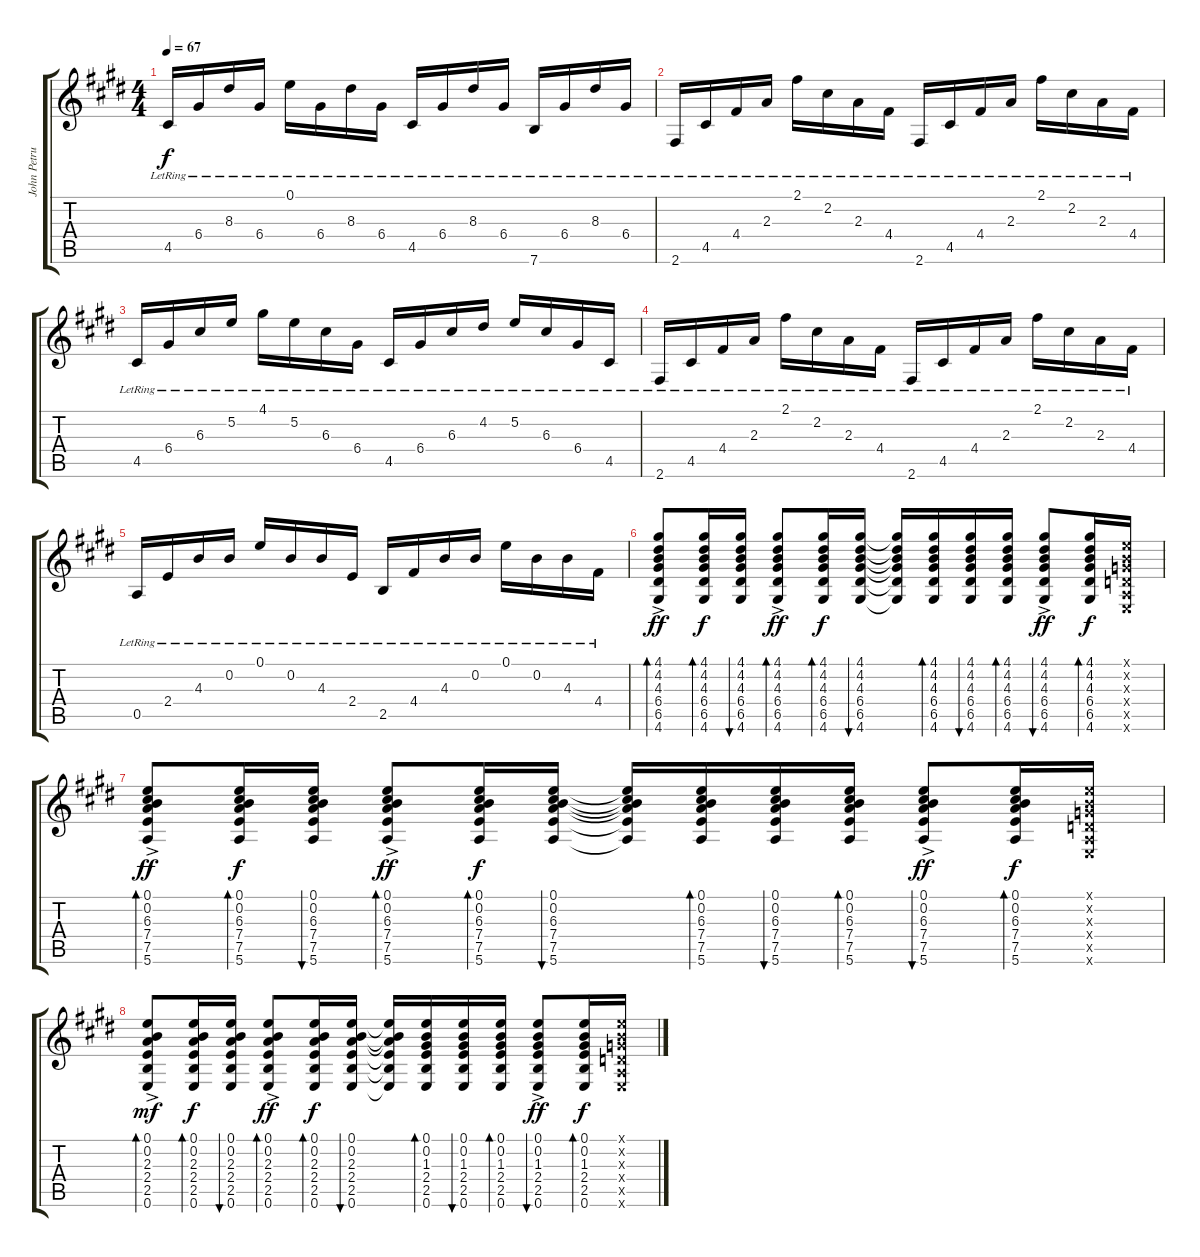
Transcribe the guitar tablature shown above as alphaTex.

\track ("John Petrucci - Acous. Gtr. 2" "John Petru") {instrument acousticguitarnylon}
\staff {score tabs}
\tuning (E4 B3 G3 D3 A2 E2) {hide}
\ts (4 4)
\tempo 67
\clef g2
\ks e
4.5{lr}.16{dy f} 6.4{lr}.16 8.3{lr}.16 6.4{lr}.16 0.1{lr}.16 6.4{lr}.16 8.3{lr}.16 6.4{lr}.16 4.5{lr}.16 6.4{lr}.16 8.3{lr}.16 6.4{lr}.16 7.6{lr}.16 6.4{lr}.16 8.3{lr}.16 6.4{lr}.16 |
2.6{lr}.16 4.5{lr}.16 4.4{lr}.16 2.3{lr}.16 2.1{lr}.16 2.2{lr}.16 2.3{lr}.16 4.4{lr}.16 2.6{lr}.16 4.5{lr}.16 4.4{lr}.16 2.3{lr}.16 2.1{lr}.16 2.2{lr}.16 2.3{lr}.16 4.4{lr}.16 |
4.5{lr}.16 6.4{lr}.16 6.3{lr}.16 5.2{lr}.16 4.1{lr}.16 5.2{lr}.16 6.3{lr}.16 6.4{lr}.16 4.5{lr}.16 6.4{lr}.16 6.3{lr}.16 4.2{lr}.16 5.2{lr}.16 6.3{lr}.16 6.4{lr}.16 4.5{lr}.16 |
2.6{lr}.16 4.5{lr}.16 4.4{lr}.16 2.3{lr}.16 2.1{lr}.16 2.2{lr}.16 2.3{lr}.16 4.4{lr}.16 2.6{lr}.16 4.5{lr}.16 4.4{lr}.16 2.3{lr}.16 2.1{lr}.16 2.2{lr}.16 2.3{lr}.16 4.4{lr}.16 |
0.5{lr}.16 2.4{lr}.16 4.3{lr}.16 0.2{lr}.16 0.1{lr}.16 0.2{lr}.16 4.3{lr}.16 2.4{lr}.16 2.5{lr}.16 4.4{lr}.16 4.3{lr}.16 0.2{lr}.16 0.1{lr}.16 0.2{lr}.16 4.3{lr}.16 4.4{lr}.16 |
(4.1{ac} 4.2{ac} 4.3{ac} 6.4{ac} 6.5{ac} 4.6{ac}).8{bd 60 dy ff volume 7} (4.1 4.2 4.3 6.4 6.5 4.6).16{bd 60 dy f} (4.1 4.2 4.3 6.4 6.5 4.6).16{bu 60} (4.1{ac} 4.2{ac} 4.3{ac} 6.4{ac} 6.5{ac} 4.6{ac}).8{bd 60 dy ff} (4.1 4.2 4.3 6.4 6.5 4.6).16{bd 60 dy f} (4.1 4.2 4.3 6.4 6.5 4.6).16{bu 60} (4.1{t} 4.2{t} 4.3{t} 6.4{t} 6.5{t} 4.6{t}).16 (4.1 4.2 4.3 6.4 6.5 4.6).16{bd 60} (4.1 4.2 4.3 6.4 6.5 4.6).16{bu 60} (4.1 4.2 4.3 6.4 6.5 4.6).16{bd 60} (4.1{ac} 4.2{ac} 4.3{ac} 6.4{ac} 6.5{ac} 4.6{ac}).8{bu 60 dy ff} (4.1 4.2 4.3 6.4 6.5 4.6).16{bd 60 dy f} (0.1{x} 0.2{x} 0.3{x} 0.4{x} 0.5{x} 0.6{x}).16 |
(0.1{ac} 0.2{ac} 6.3{ac} 7.4{ac} 7.5{ac} 5.6{ac}).8{bd 60 dy ff} (0.1 0.2 6.3 7.4 7.5 5.6).16{bd 60 dy f} (0.1 0.2 6.3 7.4 7.5 5.6).16{bu 60} (0.1{ac} 0.2{ac} 6.3{ac} 7.4{ac} 7.5{ac} 5.6{ac}).8{bd 60 dy ff} (0.1 0.2 6.3 7.4 7.5 5.6).16{bd 60 dy f} (0.1 0.2 6.3 7.4 7.5 5.6).16{bu 60} (0.1{t} 0.2{t} 6.3{t} 7.4{t} 7.5{t} 5.6{t}).16 (0.1 0.2 6.3 7.4 7.5 5.6).16{bd 60} (0.1 0.2 6.3 7.4 7.5 5.6).16{bu 60} (0.1 0.2 6.3 7.4 7.5 5.6).16{bd 60} (0.1{ac} 0.2{ac} 6.3{ac} 7.4{ac} 7.5{ac} 5.6{ac}).8{bu 60 dy ff} (0.1 0.2 6.3 7.4 7.5 5.6).16{bd 60 dy f} (0.1{x} 0.2{x} 0.3{x} 0.4{x} 0.5{x} 0.6{x}).16 |
(0.1{ac} 0.2{ac} 2.3{ac} 2.4{ac} 2.5{ac} 0.6{ac}).8{bd 60 dy mf} (0.1 0.2 2.3 2.4 2.5 0.6).16{bd 60 dy f} (0.1 0.2 2.3 2.4 2.5 0.6).16{bu 60} (0.1{ac} 0.2{ac} 2.3{ac} 2.4{ac} 2.5{ac} 0.6{ac}).8{bd 60 dy ff} (0.1 0.2 2.3 2.4 2.5 0.6).16{bd 60 dy f} (0.1 0.2 2.3 2.4 2.5 0.6).16{bu 60} (0.1{t} 0.2{t} 2.3{t} 2.4{t} 2.5{t} 0.6{t}).16 (0.1 0.2 1.3 2.4 2.5 0.6).16{bd 60} (0.1 0.2 1.3 2.4 2.5 0.6).16{bu 60} (0.1 0.2 1.3 2.4 2.5 0.6).16{bd 60} (0.1{ac} 0.2{ac} 1.3{ac} 2.4{ac} 2.5{ac} 0.6{ac}).8{bu 60 dy ff} (0.1 0.2 1.3 2.4 2.5 0.6).16{bd 60 dy f} (0.1{x} 0.2{x} 0.3{x} 0.4{x} 0.5{x} 0.6{x}).16
